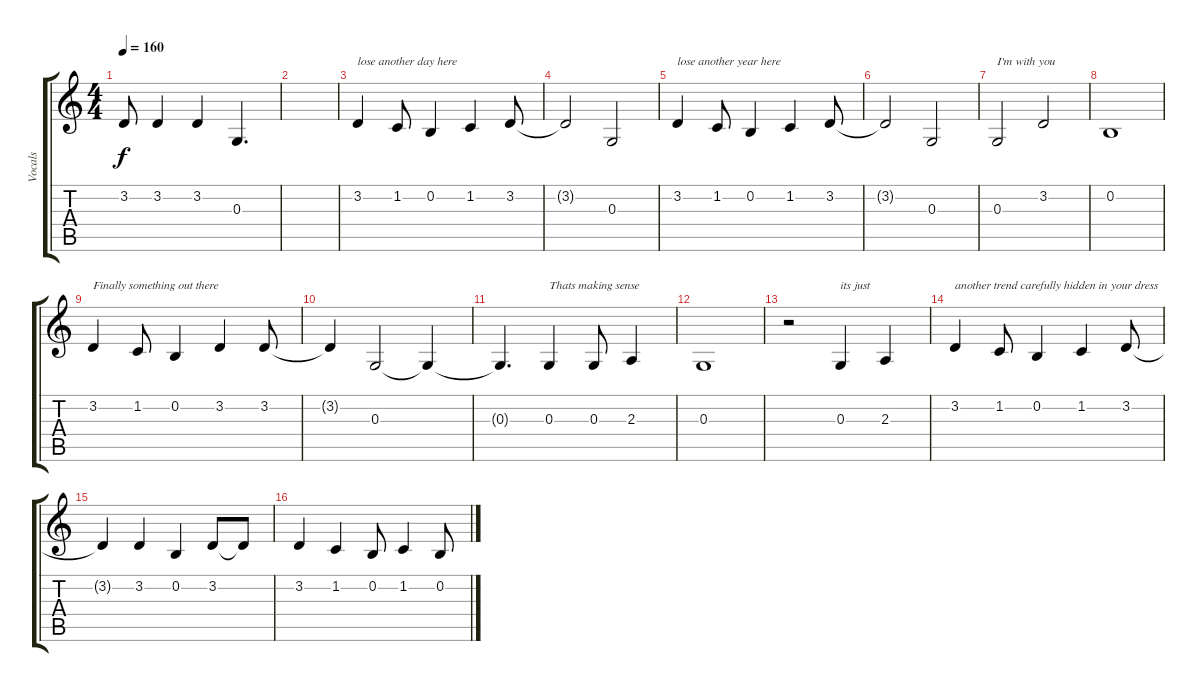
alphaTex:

\track ("Vocals" "Vocals") {instrument lead6voice}
\staff {score tabs}
\tuning (E4 B3 G3 D3 A2 E2) {hide}
\ts (4 4)
\tempo 160
\clef g2
\ks c
3.2{t}.8{dy f} 3.2.4 3.2.4 0.3.4{d} |
|
3.2.4{txt "lose another day here"} 1.2.8 0.2.4 1.2.4 3.2.8 |
3.2{t}.2 0.3.2 |
3.2.4{txt "lose another year here"} 1.2.8 0.2.4 1.2.4 3.2.8 |
3.2{t}.2 0.3.2 |
0.3.2{txt "I'm with you"} 3.2.2 |
0.2.1 |
3.2.4{txt "Finally something out there"} 1.2.8 0.2.4 3.2.4 3.2.8 |
3.2{t}.4 0.3.2 0.3{t}.4 |
0.3{t}.4{d} 0.3.4{txt "Thats making sense"} 0.3.8 2.3.4 |
0.3.1 |
r.2 0.3.4{txt "its just"} 2.3.4 |
3.2.4{txt "another trend carefully hidden in your dress"} 1.2.8 0.2.4 1.2.4 3.2.8 |
3.2{t}.4 3.2.4 0.2.4 3.2.8 3.2{t}.8 |
3.2.4 1.2.4 0.2.8 1.2.4 0.2.8
